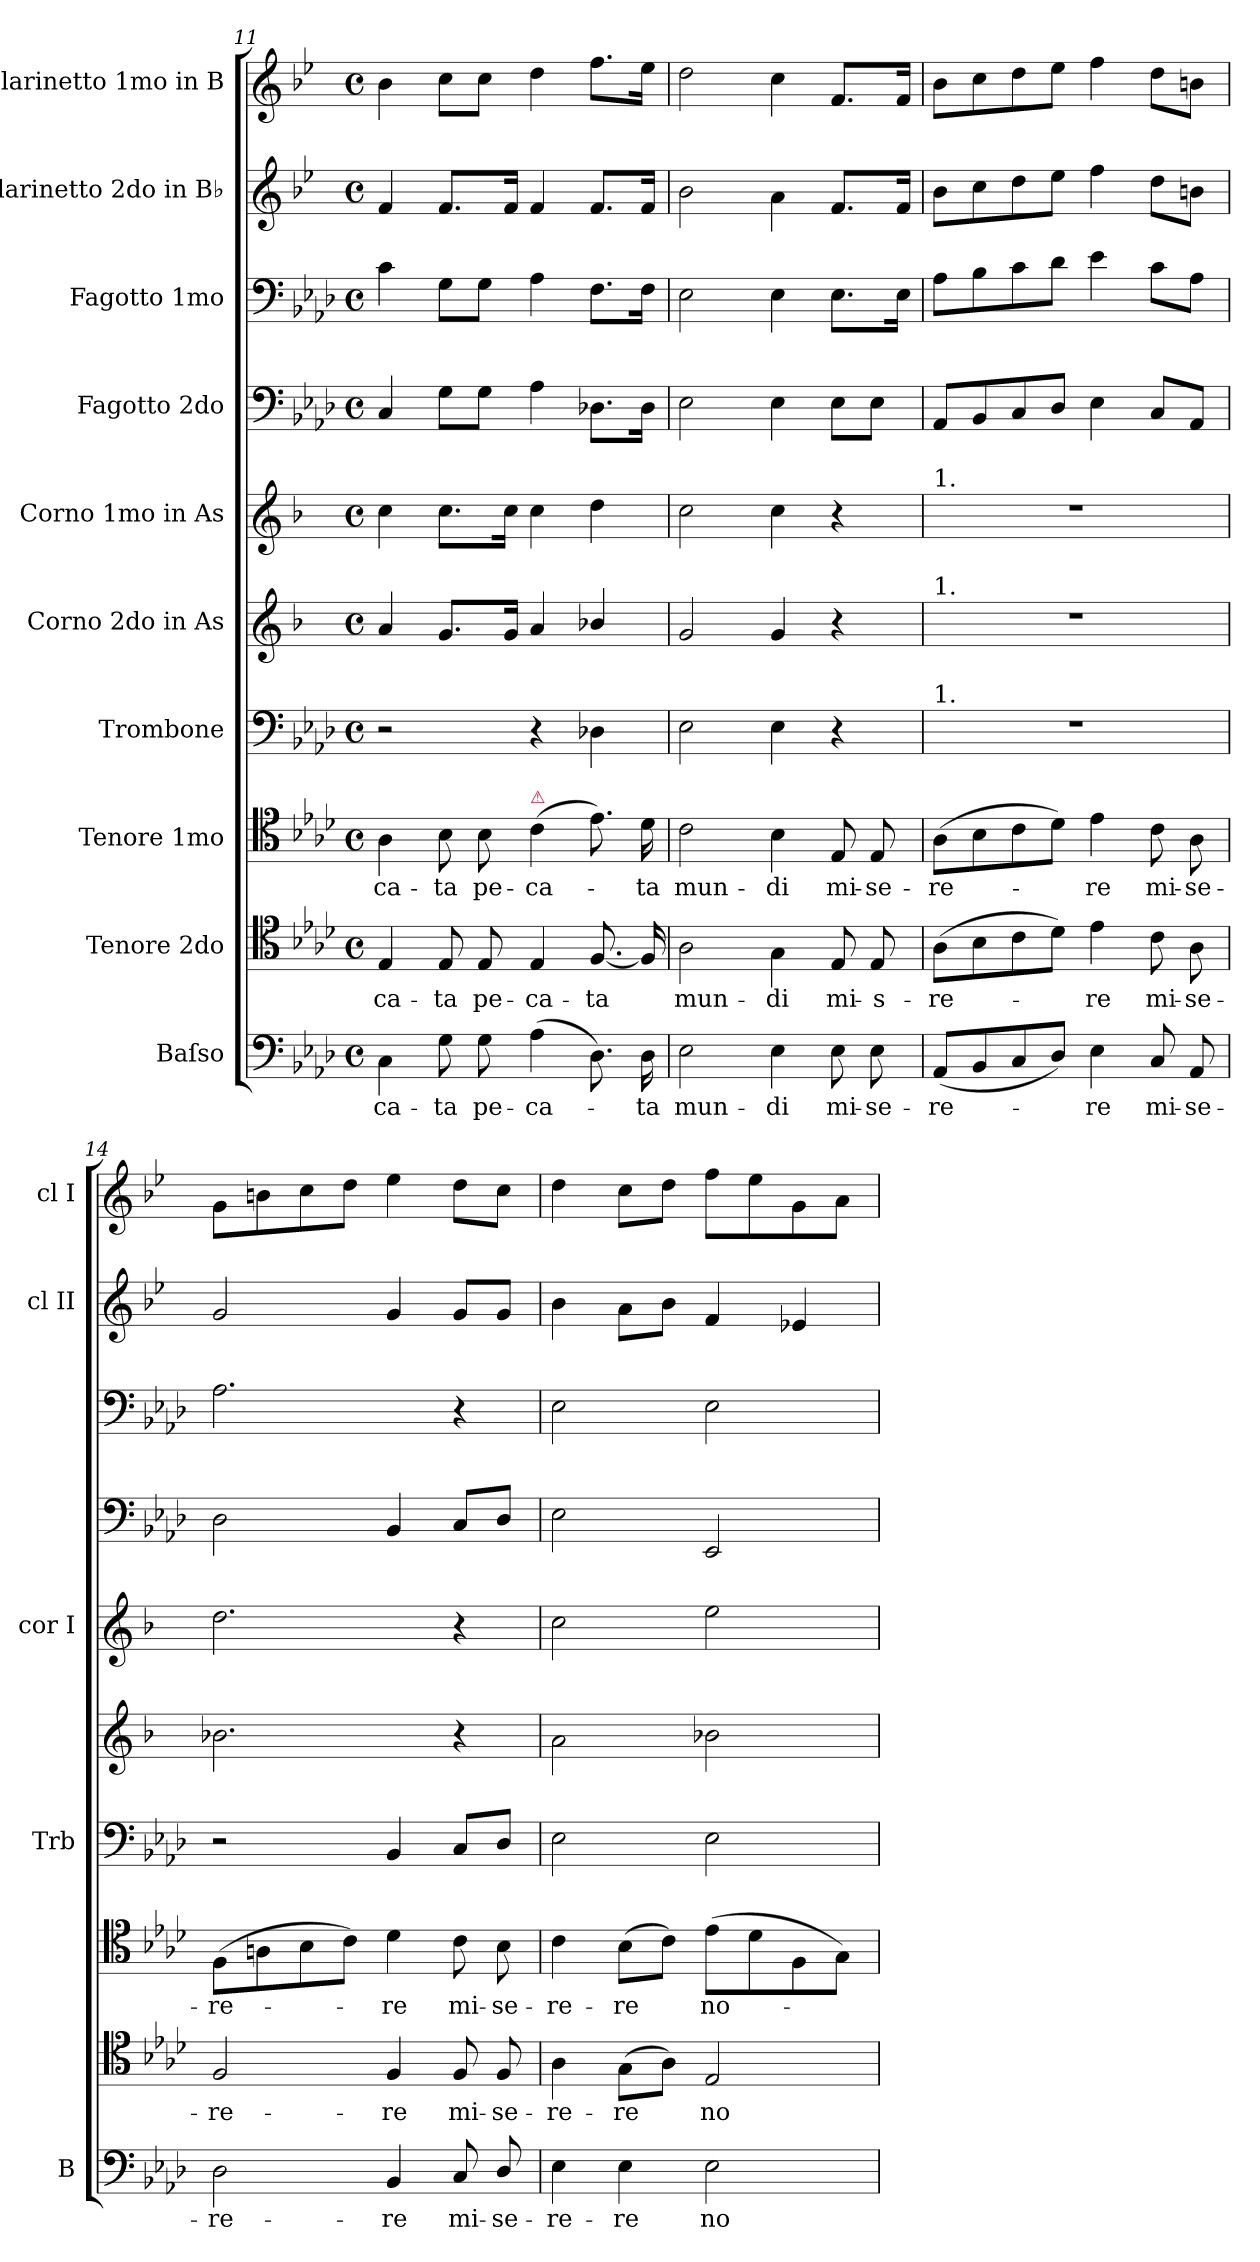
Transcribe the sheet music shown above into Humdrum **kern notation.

**kern	**text	**kern	**text	**kern	**text	**kern	**kern	**kern	**kern	**kern	**kern	**kern
*part10	*part10	*part9	*part9	*part8	*part8	*part7	*part6	*part5	*part4	*part3	*part2	*part1
*staff10	*staff10	*staff9	*staff9	*staff8	*staff8	*staff7	*staff6	*staff5	*staff4	*staff3	*staff2	*staff1
*I"Baſso	*	*I"Tenore 2do	*	*I"Tenore 1mo	*	*I"Trombone	*I"Corno 2do in As	*I"Corno 1mo in As	*I"Fagotto 2do	*I"Fagotto 1mo	*I"Clarinetto 2do in B♭	*I"Clarinetto 1mo in B
*I'B	*	*	*	*	*	*I'Trb	*	*I'cor I	*	*	*I'cl II	*I'cl I
*clefF4	*	*clefC4	*	*clefC4	*	*clefF4	*clefG2	*clefG2	*clefF4	*clefF4	*clefG2	*clefG2
*	*	*	*	*	*	*	*ITrd-2c-3	*ITrd-2c-3	*	*	*ITrd1c2	*ITrd1c2
*k[b-e-a-d-]	*	*k[b-e-a-d-]	*	*k[b-e-a-d-]	*	*k[b-e-a-d-]	*k[b-e-a-d-]	*k[b-e-a-d-]	*k[b-e-a-d-]	*k[b-e-a-d-]	*k[b-e-a-d-]	*k[b-e-a-d-]
*M4/4	*	*M4/4	*	*M4/4	*	*M4/4	*M4/4	*M4/4	*M4/4	*M4/4	*M4/4	*M4/4
*met(c)	*	*met(c)	*	*met(c)	*	*met(c)	*met(c)	*met(c)	*met(c)	*met(c)	*met(c)	*met(c)
=11	=11	=11	=11	=11	=11	=11	=11	=11	=11	=11	=11	=11
4C\	-ca-	4E-/	-ca-	4A-\	-ca-	2r	4cc/	4ee-\	4C/	4c\	4e-/	4a-\
8G\	-ta	8E-/	-ta	8B-\	-ta	.	8.b-/L	8.ee-\L	8G\L	8G\L	8.e-/L	8b-\L
8G\	pe-	8E-/	pe-	8B-\	pe-	.	.	.	8G\J	8G\J	.	8b-\J
.	.	.	.	.	.	.	16b-/Jk	16ee-\Jk	.	.	16e-/Jk	.
!	!	!	!	!LO:TX:a:color=crimson:t=⚠	!	!	!	!	!	!	!	!
(4A-\	-ca-	4E-/	-ca-	(4c\	-ca-	4r	4cc/	4ee-\	4A-\	4A-\	4e-/	4cc\
8.D-\)	.	[8.F/	-ta	8.e-\)	.	4D-X\	4dd-X/	4ff\	8.D-X\L	8.F\L	8.e-/L	8.ee-\L
16D-\	-ta	16F/]	.	16d-\	-ta	.	.	.	16D-\Jk	16F\Jk	16e-/Jk	16dd-\Jk
=12	=12	=12	=12	=12	=12	=12	=12	=12	=12	=12	=12	=12
2E-\	mun-	2A-\	mun-	2c\	mun-	2E-\	2b-/	2ee-\	2E-\	2E-\	2a-\	2cc\
4E-\	-di	4G\	-di	4B-\	-di	4E-\	4b-/	4ee-\	4E-\	4E-\	4g\	4b-\
8E-\	mi-	8E-/	mi-	8E-/	mi-	4r	4r	4r	8E-\L	8.E-\L	8.e-/L	8.e-/L
8E-\	-se-	8E-/	-s-	8E-/	-se-	.	.	.	8E-\J	.	.	.
.	.	.	.	.	.	.	.	.	.	16E-\Jk	16e-/Jk	16e-/Jk
=13	=13	=13	=13	=13	=13	=13	=13	=13	=13	=13	=13	=13
!	!	!	!	!	!	!	!	!LO:TX:a:t=1.	!	!	!	!
!	!	!	!	!	!	!	!LO:TX:a:t=1.	!	!	!	!	!
!	!	!	!	!	!	!LO:TX:a:t=1.	!	!	!	!	!	!
(8AA-/L	-re-	(8A-\L	-re-	(8A-\L	-re-	1r	1r	1r	8AA-/L	8A-\L	8a-\L	8a-\L
8BB-/	.	8B-\	.	8B-\	.	.	.	.	8BB-/	8B-\	8b-\	8b-\
8C/	.	8c\	.	8c\	.	.	.	.	8C/	8c\	8cc\	8cc\
8D-/J)	.	8d-\J)	.	8d-\J)	.	.	.	.	8D-/J	8d-\J	8dd-\J	8dd-\J
4E-\	-re	4e-\	-re	4e-\	-re	.	.	.	4E-\	4e-\	4ee-\	4ee-\
8C/	mi-	8c\	mi-	8c\	mi-	.	.	.	8C/L	8c\L	8cc\L	8cc\L
8AA-/	-se-	8A-\	-se-	8A-\	-se-	.	.	.	8AA-/J	8A-\J	8an\J	8an\J
=14	=14	=14	=14	=14	=14	=14	=14	=14	=14	=14	=14	=14
2D-\	-re-	2F/	-re-	(8F\L	-re-	2r	2.dd-X\	2.ff\	2D-\	2.A-\	2f/	8f\L
.	.	.	.	8An\	.	.	.	.	.	.	.	8an\
.	.	.	.	8B-\	.	.	.	.	.	.	.	8b-\
.	.	.	.	8c\J)	.	.	.	.	.	.	.	8cc\J
4BB-/	-re	4F/	-re	4d-\	-re	4BB-/	.	.	4BB-/	.	4f/	4dd-\
8C/	mi-	8F/	mi-	8c\	mi-	8C/L	4r	4r	8C/L	4r	8f/L	8cc\L
8D-/	-se-	8F/	-se-	8B-\	-se-	8D-/J	.	.	8D-/J	.	8f/J	8b-\J
=15	=15	=15	=15	=15	=15	=15	=15	=15	=15	=15	=15	=15
4E-\	-re-	4A-\	-re-	4c\	-re-	2E-\	2cc\	2ee-\	2E-\	2E-\	4a-\	4cc\
4E-\	-re	(8G\L	-re	(8B-\L	-re	.	.	.	.	.	8g\L	8b-\L
.	.	8A-\J)	.	8c\J)	.	.	.	.	.	.	8a-\J	8cc\J
2E-\	no-	2E-/	no-	(8e-\L	no-	2E-\	2dd-X\	2gg\	2EE-/	2E-\	4e-/	8ee-\L
.	.	.	.	8d-\	.	.	.	.	.	.	.	8dd-\
.	.	.	.	8F\	.	.	.	.	.	.	4d-X/	8f\
.	.	.	.	8G\J)	.	.	.	.	.	.	.	8g\J
=	=	=	=	=	=	=	=	=	=	=	=	=
*-	*-	*-	*-	*-	*-	*-	*-	*-	*-	*-	*-	*-
